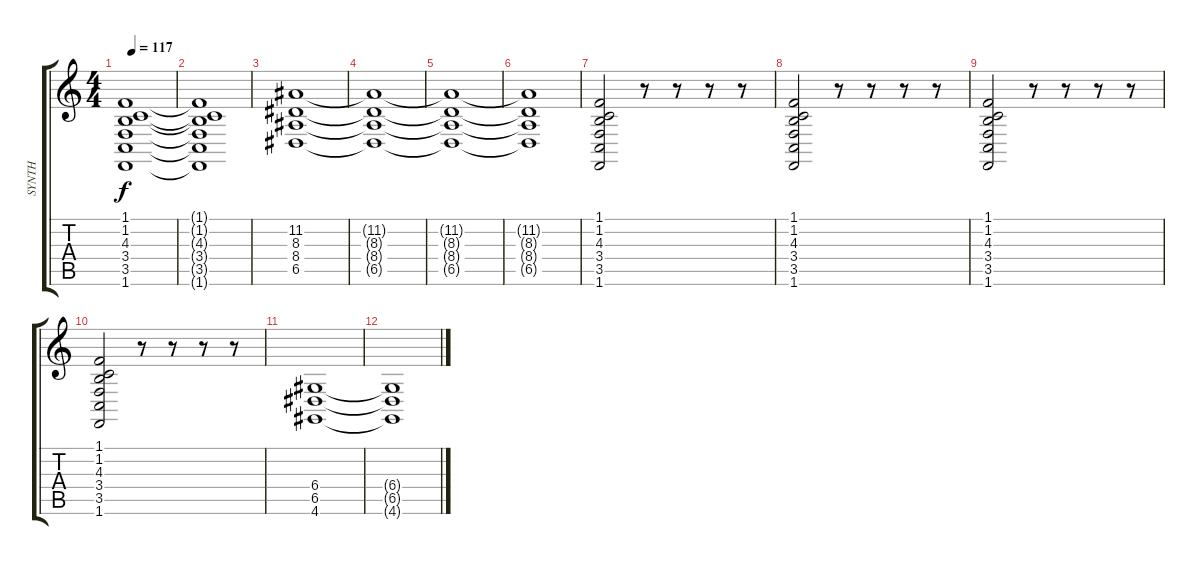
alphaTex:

\track ("SYNTH" "SYNTH") {instrument stringensemble2}
\staff {score tabs}
\tuning (E4 B3 G3 D3 A2 E2) {hide}
\ts (4 4)
\tempo 117
\clef g2
\ks c
(1.1 1.2 4.3 3.4 3.5 1.6).1{dy f} |
(1.1{t} 1.2{t} 4.3{t} 3.4{t} 3.5{t} 1.6{t}).1 |
(11.2 8.3 8.4 6.5).1 |
(11.2{t} 8.3{t} 8.4{t} 6.5{t}).1 |
(11.2{t} 8.3{t} 8.4{t} 6.5{t}).1 |
(11.2{t} 8.3{t} 8.4{t} 6.5{t}).1 |
(1.1 1.2 4.3 3.4 3.5 1.6).2 r.8 r.8 r.8 r.8 |
(1.1 1.2 4.3 3.4 3.5 1.6).2 r.8 r.8 r.8 r.8 |
(1.1 1.2 4.3 3.4 3.5 1.6).2 r.8 r.8 r.8 r.8 |
(1.1 1.2 4.3 3.4 3.5 1.6).2 r.8 r.8 r.8 r.8 |
(6.4 6.5 4.6).1 |
(6.4{t} 6.5{t} 4.6{t}).1
